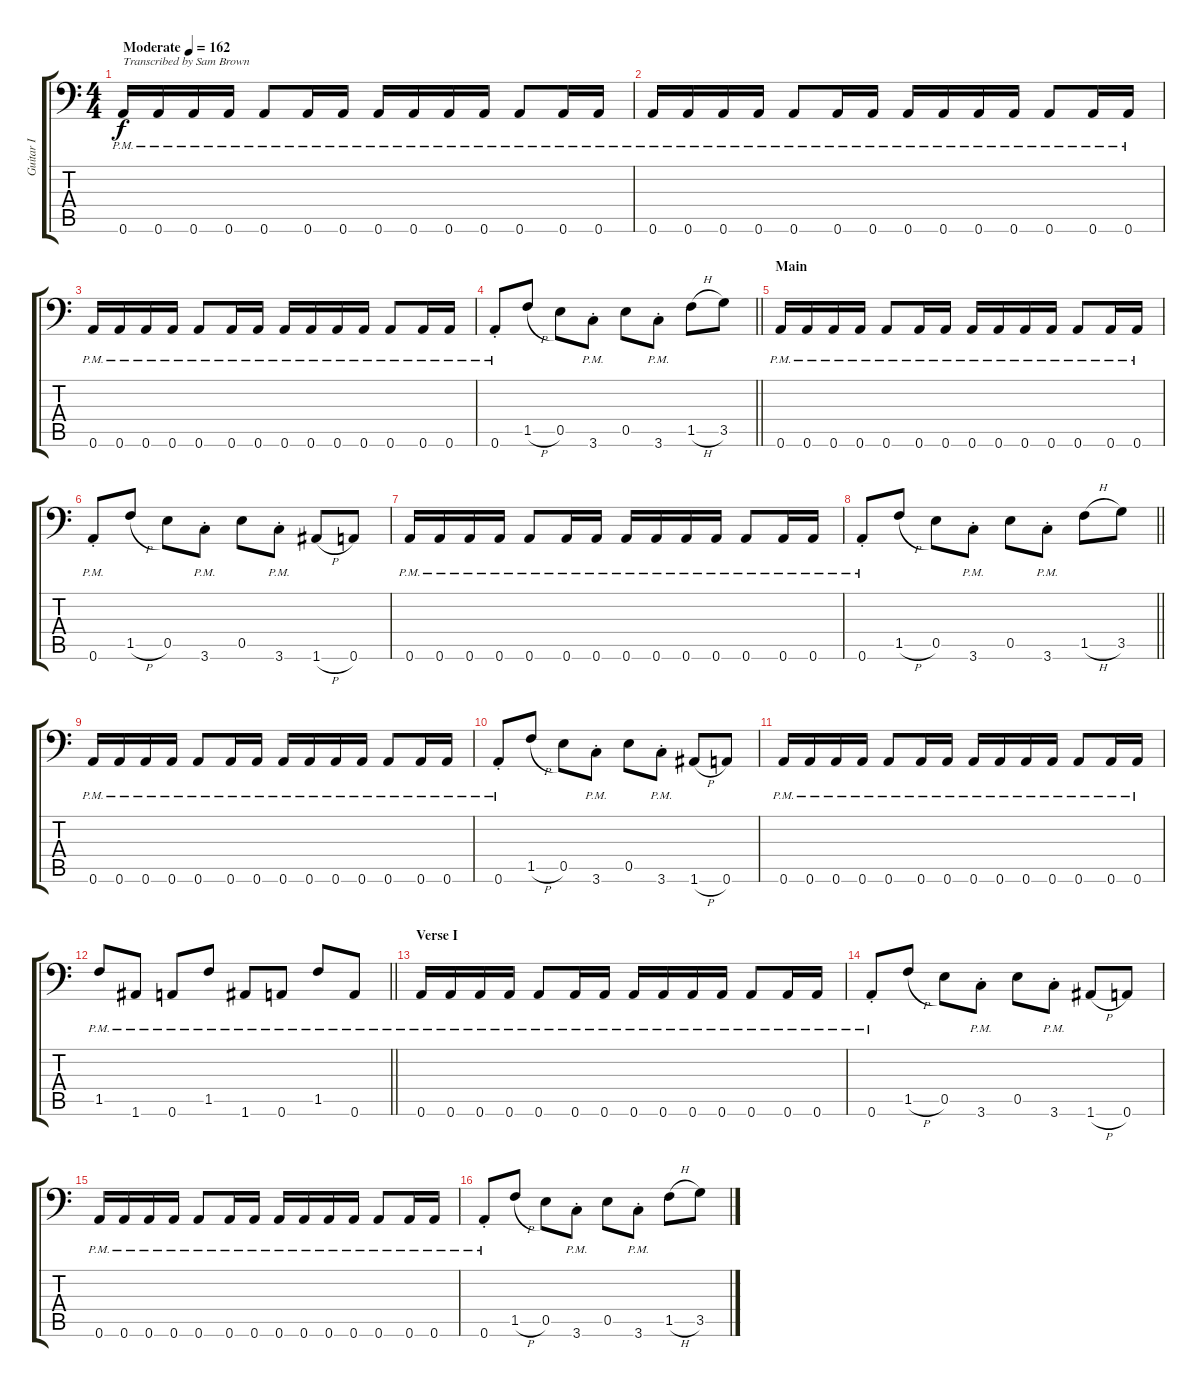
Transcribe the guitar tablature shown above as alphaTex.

\track ("Guitar I" "Guitar I") {instrument distortionguitar}
\staff {score tabs}
\tuning (B3 Gb3 D3 A2 E2 A1) {hide}
\ts (4 4)
\tempo (162 "Moderate")
\clef f4
\ks c
0.6{pm}.16{txt "Transcribed by Sam Brown" dy f volume 0 instrument distortionguitar} 0.6{pm}.16{volume 15} 0.6{pm}.16 0.6{pm}.16 0.6{pm}.8 0.6{pm}.16 0.6{pm}.16 0.6{pm}.16 0.6{pm}.16 0.6{pm}.16 0.6{pm}.16 0.6{pm}.8 0.6{pm}.16 0.6{pm}.16 |
0.6{pm}.16 0.6{pm}.16 0.6{pm}.16 0.6{pm}.16 0.6{pm}.8 0.6{pm}.16 0.6{pm}.16 0.6{pm}.16 0.6{pm}.16 0.6{pm}.16 0.6{pm}.16 0.6{pm}.8 0.6{pm}.16 0.6{pm}.16 |
0.6{pm}.16 0.6{pm}.16 0.6{pm}.16 0.6{pm}.16 0.6{pm}.8 0.6{pm}.16 0.6{pm}.16 0.6{pm}.16 0.6{pm}.16 0.6{pm}.16 0.6{pm}.16 0.6{pm}.8 0.6{pm}.16 0.6{pm}.16 |
\barLineRight lightlight
0.6{pm st}.8 1.5{h}.8 0.5.8 3.6{pm st}.8 0.5.8 3.6{pm st}.8 1.5{h}.8 3.5.8 |
\section ("" "Main")
0.6{pm}.16 0.6{pm}.16 0.6{pm}.16 0.6{pm}.16 0.6{pm}.8 0.6{pm}.16 0.6{pm}.16 0.6{pm}.16 0.6{pm}.16 0.6{pm}.16 0.6{pm}.16 0.6{pm}.8 0.6{pm}.16 0.6{pm}.16 |
0.6{pm st}.8 1.5{h}.8 0.5.8 3.6{pm st}.8 0.5.8 3.6{pm st}.8 1.6{h}.8 0.6.8 |
0.6{pm}.16 0.6{pm}.16 0.6{pm}.16 0.6{pm}.16 0.6{pm}.8 0.6{pm}.16 0.6{pm}.16 0.6{pm}.16 0.6{pm}.16 0.6{pm}.16 0.6{pm}.16 0.6{pm}.8 0.6{pm}.16 0.6{pm}.16 |
\barLineRight lightlight
0.6{pm st}.8 1.5{h}.8 0.5.8 3.6{pm st}.8 0.5.8 3.6{pm st}.8 1.5{h}.8 3.5.8 |
\section ("" "")
0.6{pm}.16 0.6{pm}.16 0.6{pm}.16 0.6{pm}.16 0.6{pm}.8 0.6{pm}.16 0.6{pm}.16 0.6{pm}.16 0.6{pm}.16 0.6{pm}.16 0.6{pm}.16 0.6{pm}.8 0.6{pm}.16 0.6{pm}.16 |
0.6{pm st}.8 1.5{h}.8 0.5.8 3.6{pm st}.8 0.5.8 3.6{pm st}.8 1.6{h}.8 0.6.8 |
0.6{pm}.16 0.6{pm}.16 0.6{pm}.16 0.6{pm}.16 0.6{pm}.8 0.6{pm}.16 0.6{pm}.16 0.6{pm}.16 0.6{pm}.16 0.6{pm}.16 0.6{pm}.16 0.6{pm}.8 0.6{pm}.16 0.6{pm}.16 |
\barLineRight lightlight
1.5{pm}.8 1.6{pm}.8 0.6{pm}.8 1.5{pm}.8 1.6{pm}.8 0.6{pm}.8 1.5{pm}.8 0.6{pm}.8 |
\section ("" "Verse I")
0.6{pm}.16 0.6{pm}.16 0.6{pm}.16 0.6{pm}.16 0.6{pm}.8 0.6{pm}.16 0.6{pm}.16 0.6{pm}.16 0.6{pm}.16 0.6{pm}.16 0.6{pm}.16 0.6{pm}.8 0.6{pm}.16 0.6{pm}.16 |
0.6{pm st}.8 1.5{h}.8 0.5.8 3.6{pm st}.8 0.5.8 3.6{pm st}.8 1.6{h}.8 0.6.8 |
0.6{pm}.16 0.6{pm}.16 0.6{pm}.16 0.6{pm}.16 0.6{pm}.8 0.6{pm}.16 0.6{pm}.16 0.6{pm}.16 0.6{pm}.16 0.6{pm}.16 0.6{pm}.16 0.6{pm}.8 0.6{pm}.16 0.6{pm}.16 |
0.6{pm st}.8 1.5{h}.8 0.5.8 3.6{pm st}.8 0.5.8 3.6{pm st}.8 1.5{h}.8 3.5.8
